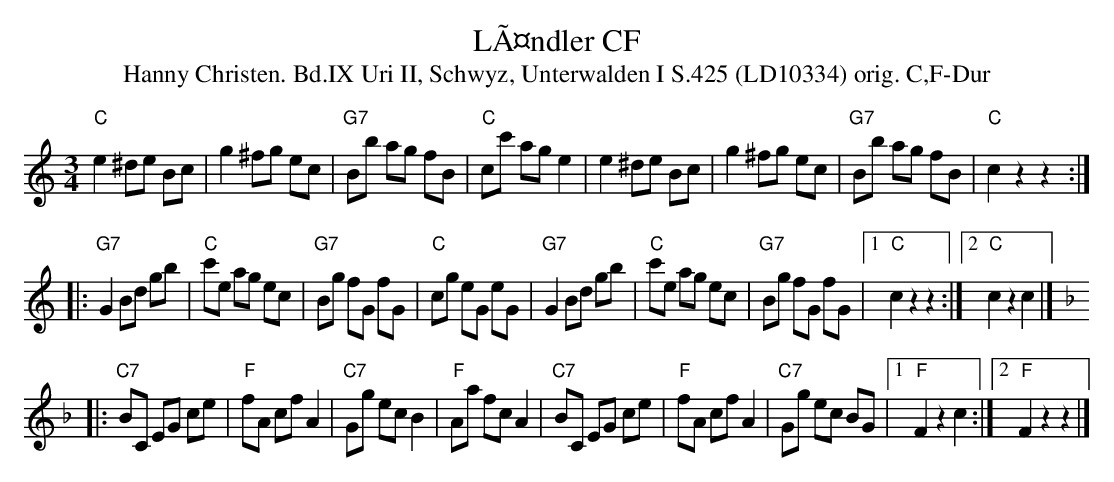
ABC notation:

X:1
T:LÃ¤ndler CF
T:Hanny Christen. Bd.IX Uri II, Schwyz, Unterwalden I S.425 (LD10334) orig. C,F-Dur
M:3/4
L:1/8
K:C
"C"e2 ^de Bc | g2 ^fg ec | "G7"Bb ag fB | "C"cc' ag e2 | e2 ^de Bc | g2 ^fg ec | "G7"Bb ag fB | "C"c2 z2z2 :|
|: "G7"G2 Bd gb | "C"c'e ag ec | "G7"Bg fG fG | "C"cg eG eG | "G7"G2 Bd gb | "C"c'e ag ec | "G7"Bg fG fG |1 "C"c2 z2z2 :|2 "C"c2z2c2 |][K:F]
|: "C7"BC EG ce | "F"fA cf A2 | "C7"Gg ec B2 | "F"Aa fc A2 | "C7"BC EG ce | "F"fA cf A2 | "C7"Gg ec BG |1 "F"F2 z2c2 :|2 "F"F2z2z2 |]
